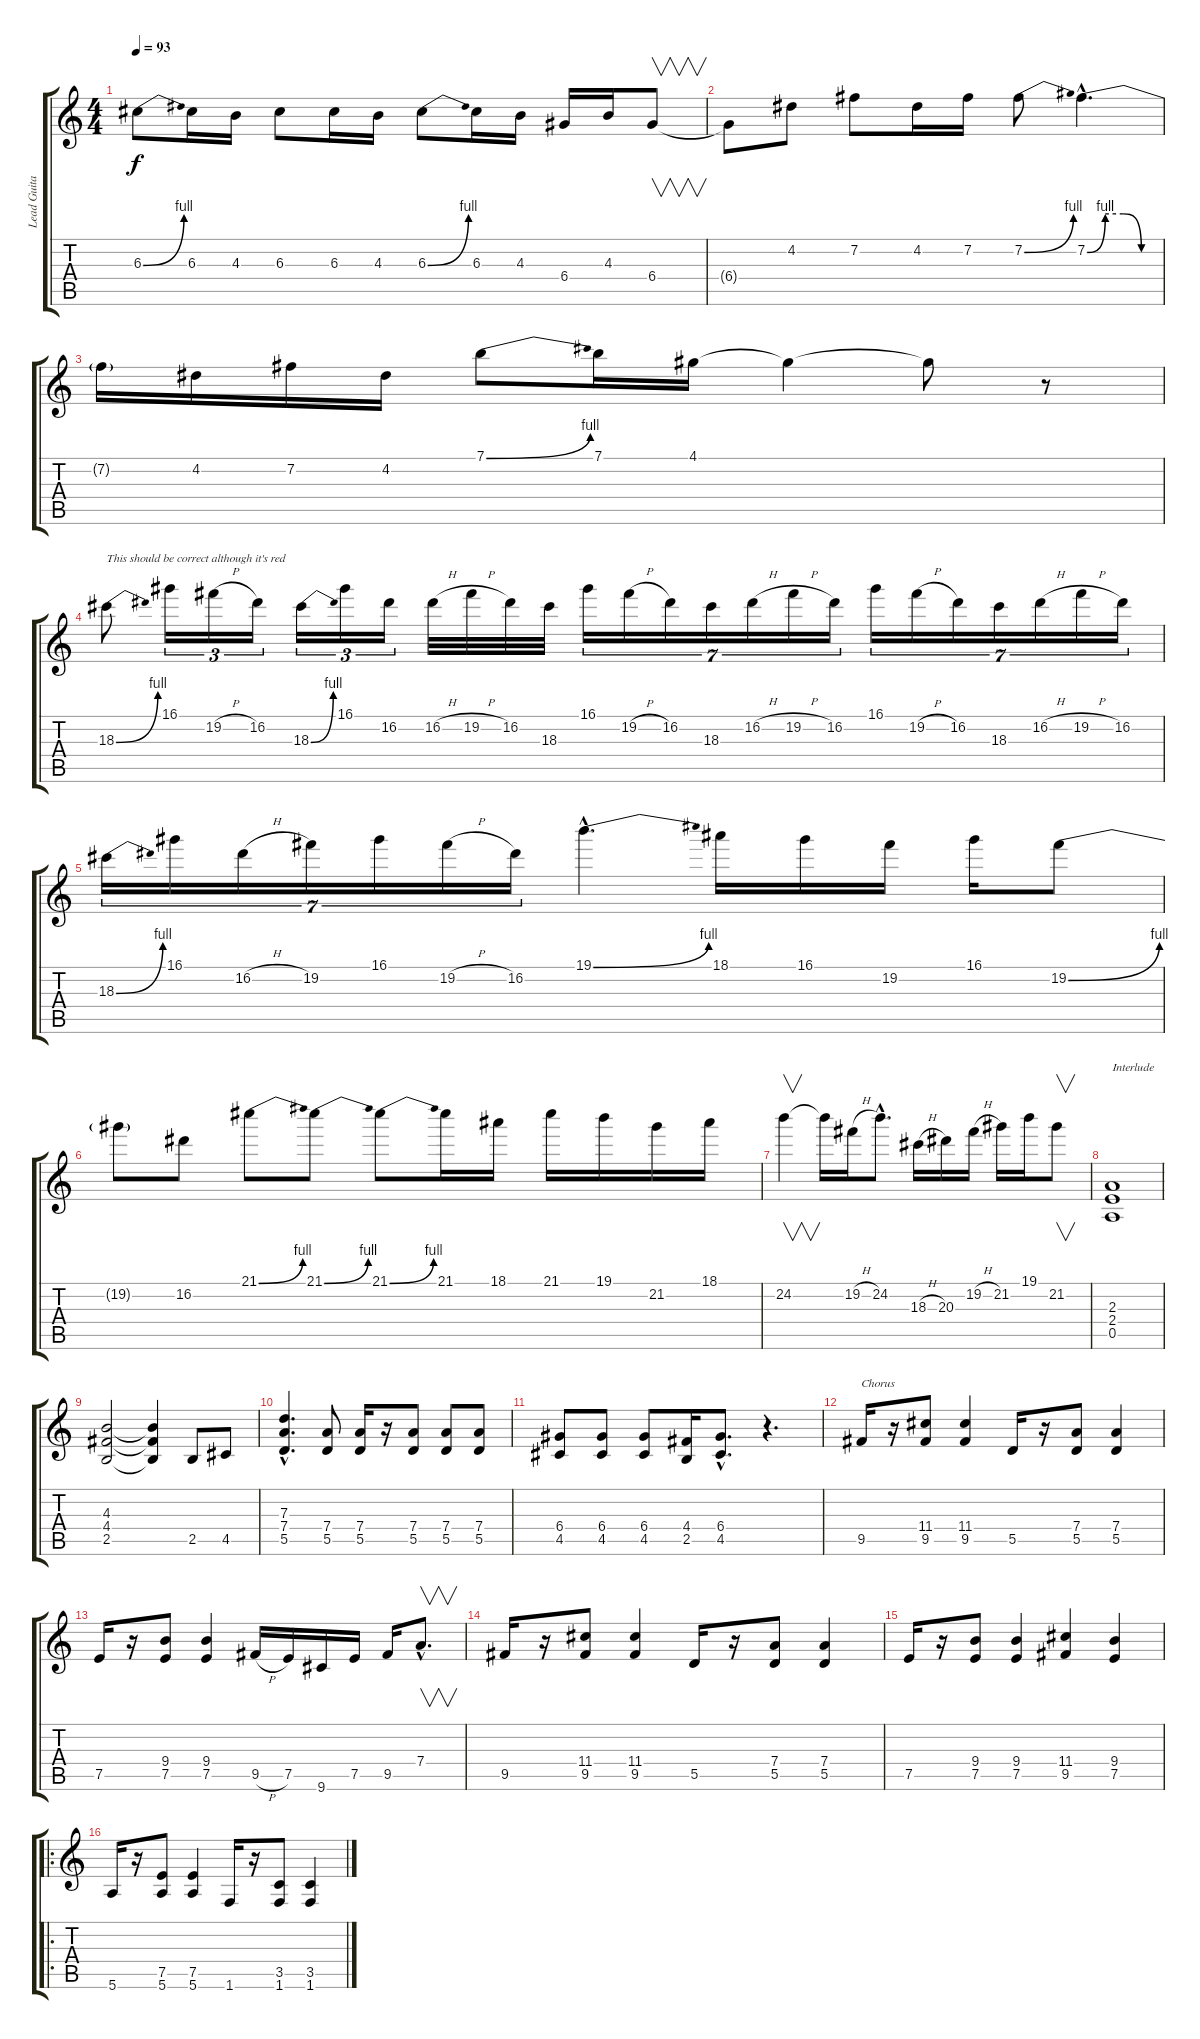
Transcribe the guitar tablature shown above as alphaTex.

\track ("Lead Guitar" "Lead Guita") {instrument distortionguitar}
\staff {score tabs}
\tuning (E4 B3 G3 D3 A2 E2) {hide}
\ts (4 4)
\tempo 93
\clef g2
\ks c
6.3{be (bend 0 0 60 4)}.8{dy f} 6.3.16 4.3.16 6.3.8 6.3.16 4.3.16 6.3{be (bend 0 0 60 4)}.8 6.3.16 4.3.16 6.4.16 4.3.16 6.4.8{v} |
6.4{t}.8 4.2.8 7.2.8 4.2.16 7.2.16 7.2{be (bend 0 0 60 4)}.8 7.2{be (custom 0 0 15 4 30 4 45 0 60 0) hac}.4{d} |
7.2{t}.16 4.2.16 7.2.16 4.2.16 7.1{be (bend 0 0 60 4)}.8 7.1.16 4.1.16 4.1{t}.4 4.1{t}.8 r.8 |
18.3{be (bend 0 0 60 4)}.8{txt "This should be correct although it's red"} 16.1.16{tu (3 2)} 19.2{h}.16{tu (3 2)} 16.2.16{tu (3 2)} 18.3{be (bend 0 0 60 4)}.16{tu (3 2)} 16.1.16{tu (3 2)} 16.2.16{tu (3 2)} 16.2{h}.32 19.2{h}.32 16.2.32 18.3.32 16.1.16{tu (7 4)} 19.2{h}.16{tu (7 4)} 16.2.16{tu (7 4)} 18.3.16{tu (7 4)} 16.2{h}.16{tu (7 4)} 19.2{h}.16{tu (7 4)} 16.2.16{tu (7 4)} 16.1.16{tu (7 4)} 19.2{h}.16{tu (7 4)} 16.2.16{tu (7 4)} 18.3.16{tu (7 4)} 16.2{h}.16{tu (7 4)} 19.2{h}.16{tu (7 4)} 16.2.16{tu (7 4)} |
18.3{be (bend 0 0 60 4)}.16{tu (7 4)} 16.1.16{tu (7 4)} 16.2{h}.16{tu (7 4)} 19.2.16{tu (7 4)} 16.1.16{tu (7 4)} 19.2{h}.16{tu (7 4)} 16.2.16{tu (7 4)} 19.1{be (bend 0 0 60 4) hac}.4{d} 18.1.16 16.1.16 19.2.16 16.1.16 19.2{be (bend 0 0 60 4)}.8 |
19.2{t}.8 16.2.8 21.1{be (bend 0 0 60 4)}.8 21.1{be (bend 0 0 60 4)}.8 21.1{be (bend 0 0 60 4)}.8 21.1.16 18.1.16 21.1.16 19.1.16 21.2.16 18.1.16 |
24.2.4{v} 24.2{t}.16 19.2{h}.16 24.2{hac}.8{d} 18.3{h}.16 20.3.16 19.2{h}.16 21.2.16 19.1.16 21.2.8{v} |
(2.3 2.4 0.5).1{txt "Interlude"} |
(4.3 4.4 2.5).2 (4.3{t} 4.4{t} 2.5{t}).4 2.5.8 4.5.8 |
(7.3{hac} 7.4{hac} 5.5{hac}).4{d} (7.4 5.5).8 (7.4 5.5).16 r.16 (7.4 5.5).8 (7.4 5.5).8 (7.4 5.5).8 |
(6.4 4.5).8 (6.4 4.5).8 (6.4 4.5).8 (4.4 2.5).16 (6.4{hac} 4.5{hac}).8{d} r.4{d} |
9.5.16{txt "Chorus"} r.16 (11.4 9.5).8 (11.4 9.5).4 5.5.16 r.16 (7.4 5.5).8 (7.4 5.5).4 |
7.5.16 r.16 (9.4 7.5).8 (9.4 7.5).4 9.5{h}.16 7.5.16 9.6.16 7.5.16 9.5.16 7.4{hac}.8{v d} |
9.5.16 r.16 (11.4 9.5).8 (11.4 9.5).4 5.5.16 r.16 (7.4 5.5).8 (7.4 5.5).4 |
7.5.16 r.16 (9.4 7.5).8 (9.4 7.5).4 (11.4 9.5).4 (9.4 7.5).4 |
\ro
5.6.16 r.16 (7.5 5.6).8 (7.5 5.6).4 1.6.16 r.16 (3.5 1.6).8 (3.5 1.6).4
